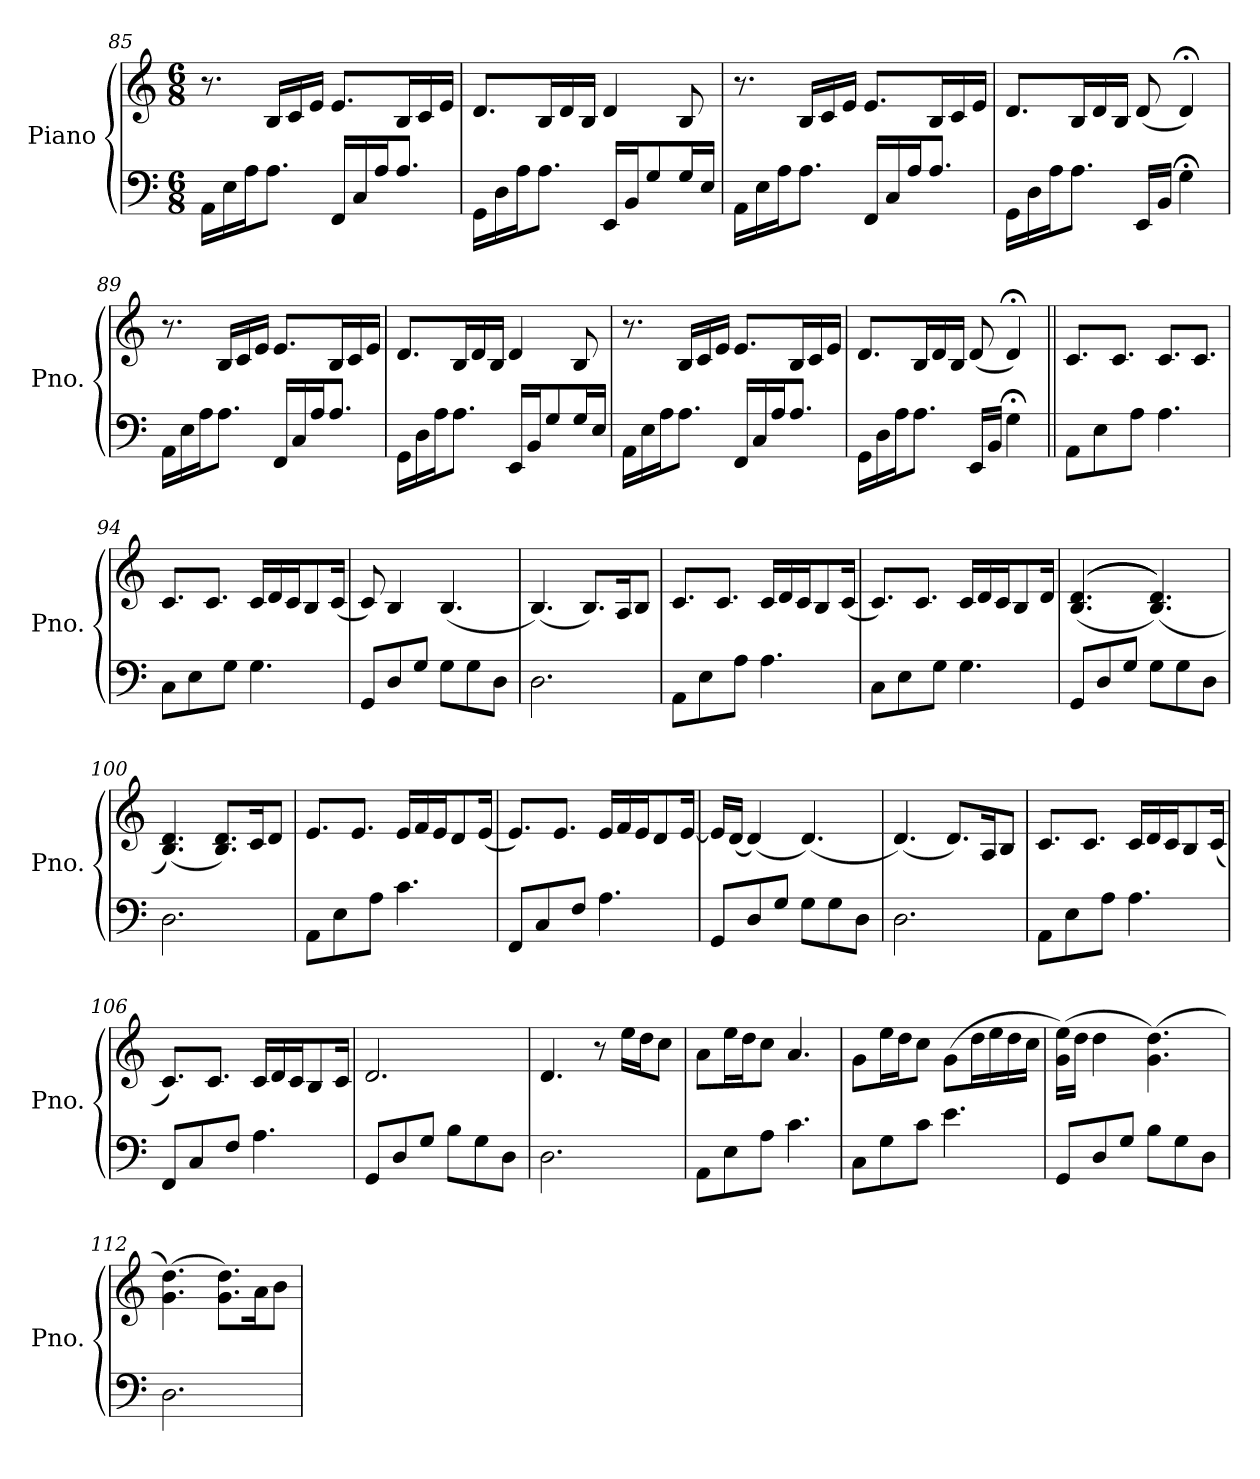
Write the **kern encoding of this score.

**kern	**kern
*part1	*part1
*staff2	*staff1
*I"Piano	*
*I'Pno.	*
*clefF4	*clefG2
*k[]	*k[]
*M6/8	*M6/8
=85	=85
16AA\LL	8.r
16E\	.
16A\J	.
8.A\J	16B/LL
.	16c/
.	16e/JJ
16FF/LL	8.e/L
16C/	.
16A/J	.
8.A/J	16B/L
.	16c/
.	16e/JJ
=86	=86
16GG\LL	8.d/L
16D\	.
16A\J	.
8.A\J	16B/L
.	16d/
.	16B/JJ
16EE/LL	4d/
16BB/J	.
8G/	.
16G/L	8B/
16E/JJ	.
!!LO:LB:g=z
=87	=87
16AA\LL	8.r
16E\	.
16A\J	.
8.A\J	16B/LL
.	16c/
.	16e/JJ
16FF/LL	8.e/L
16C/	.
16A/J	.
8.A/J	16B/L
.	16c/
.	16e/JJ
=88	=88
16GG\LL	8.d/L
16D\	.
16A\J	.
8.A\J	16B/L
.	16d/
.	16B/JJ
16EE/LL	(8d/
16BB/JJ	.
4G;<\	4d;</)
=89	=89
16AA\LL	8.r
16E\	.
16A\J	.
8.A\J	16B/LL
.	16c/
.	16e/JJ
16FF/LL	8.e/L
16C/	.
16A/J	.
8.A/J	16B/L
.	16c/
.	16e/JJ
=90	=90
16GG\LL	8.d/L
16D\	.
16A\J	.
8.A\J	16B/L
.	16d/
.	16B/JJ
16EE/LL	4d/
16BB/J	.
8G/	.
16G/L	8B/
16E/JJ	.
!!LO:PB:g=z
=91	=91
16AA\LL	8.r
16E\	.
16A\J	.
8.A\J	16B/LL
.	16c/
.	16e/JJ
16FF/LL	8.e/L
16C/	.
16A/J	.
8.A/J	16B/L
.	16c/
.	16e/JJ
=92	=92
16GG\LL	8.d/L
16D\	.
16A\J	.
8.A\J	16B/L
.	16d/
.	16B/JJ
16EE/LL	(8d/
16BB/JJ	.
4G;<\	4d;</)
=93||	=93||
8AA\L	8.c/L
8E\	.
.	8.c/J
8A\J	.
4.A\	8.c/L
.	8.c/J
=94	=94
8C\L	8.c/L
8E\	.
.	8.c/J
8G\J	.
4.G\	16c/LL
.	16d/
.	16c/J
.	8B/
.	(16c/Jk
!!LO:LB:g=z
=95	=95
8GG/L	8c/)
8D/	4B/
8G/J	.
8G\L	(4.B/
8G\	.
8D\J	.
=96	=96
2.D\	(4.B/)
.	8.B/L)
.	16A/K
.	8B/J
=97	=97
8AA\L	8.c/L
8E\	.
.	8.c/J
8A\J	.
4.A\	16c/LL
.	16d/
.	16c/J
.	8B/
.	(16c/Jk
=98	=98
8C\L	8.c/L)
8E\	.
.	8.c/J
8G\J	.
4.G\	16c/LL
.	16d/
.	16c/J
.	8B/
.	16d/Jk
=99	=99
8GG/L	((((4.B/ 4.d/
8D/	.
8G/J	.
8G\L	(4.B/ 4.d/))))
8G\	.
8D\J	.
!!LO:LB:g=z
=100	=100
2.D\	(4.B/ 4.d/)
.	8.B/ 8.d/L)
.	16c/K
.	8d/J
=101	=101
8AA\L	8.e/L
8E\	.
.	8.e/J
8A\J	.
4.c\	16e/LL
.	16f/
.	16e/J
.	8d/
.	(16e/Jk
=102	=102
8FF/L	8.e/L)
8C/	.
.	8.e/J
8F/J	.
4.A\	16e/LL
.	16f/
.	16e/J
.	8d/
.	[16e/Jk
=103	=103
8GG/L	16e/LL]
.	(16d/JJ
8D/	(4d/)
8G/J	.
8G\L	(4.d/)
8G\	.
8D\J	.
=104	=104
2.D\	(4.d/)
.	8.d/L)
.	16A/K
.	8B/J
!!LO:LB:g=z
=105	=105
8AA\L	8.c/L
8E\	.
.	8.c/J
8A\J	.
4.A\	16c/LL
.	16d/
.	16c/J
.	8B/
.	(16c/Jk
=106	=106
8FF/L	8.c/L)
8C/	.
.	8.c/J
8F/J	.
4.A\	16c/LL
.	16d/
.	16c/J
.	8B/
.	16c/Jk
=107	=107
8GG/L	2.d/
8D/	.
8G/J	.
8B\L	.
8G\	.
8D\J	.
=108	=108
2.D\	4.d/
.	8r
.	16ee\LL
.	16dd\J
.	8cc\J
=109	=109
8AA\L	8a\L
8E\	16ee\L
.	16dd\J
8A\J	8cc\J
4.c\	4.a/
!!LO:LB:g=z
=110	=110
8C\L	8g\L
8G\	16ee\L
.	16dd\J
8c\J	8cc\J
4.e\	(8g\L
.	16dd\L
.	16ee\
.	16dd\
.	16cc\JJ
=111	=111
8GG/L	(16g\ 16ee\LL)
.	16dd\JJ
8D/	4dd\
8G/J	.
8B\L	(4.g\ 4.dd\)
8G\	.
8D\J	.
=112	=112
2.D\	(4.g\ 4.dd\)
.	8.g\ 8.dd\L)
.	16a\K
.	8b\J
=	=
*-	*-
